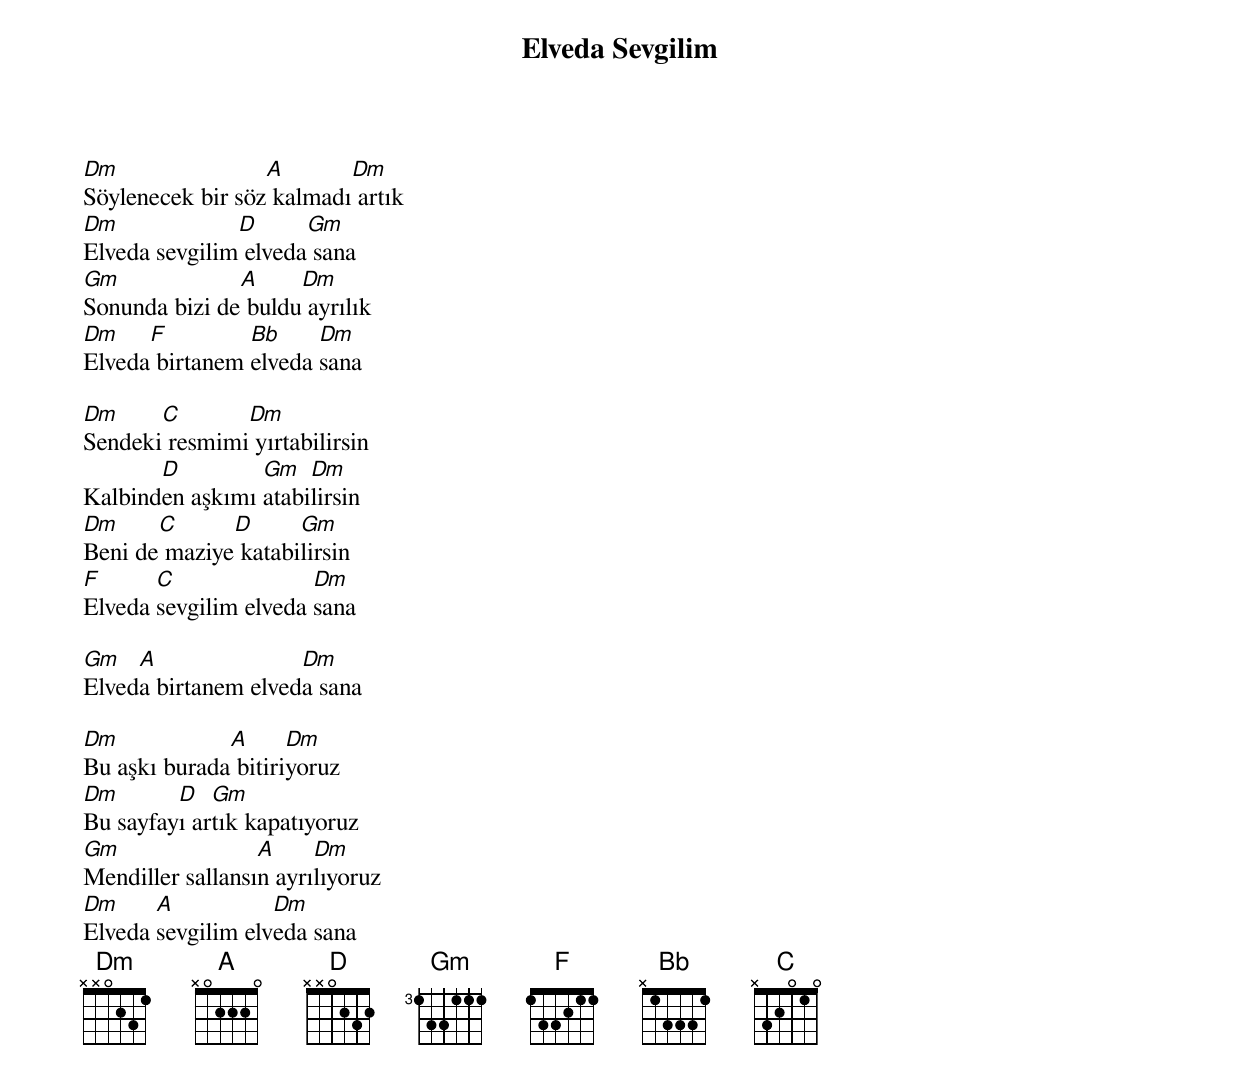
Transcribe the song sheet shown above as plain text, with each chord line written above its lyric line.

{title: Elveda Sevgilim}
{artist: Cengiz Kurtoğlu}

Dm                A       Dm
Söylenecek bir söz kalmadı artık
Dm             D      Gm
Elveda sevgilim elveda sana
Gm             A     Dm
Sonunda bizi de buldu ayrılık
Dm    F         Bb     Dm
Elveda birtanem elveda sana

Dm     C       Dm
Sendeki resmimi yırtabilirsin
       D         Gm   Dm
Kalbinden aşkımı atabilirsin
Dm     C      D      Gm
Beni de maziye katabilirsin
F      C               Dm
Elveda sevgilim elveda sana

Gm   A               Dm
Elveda birtanem elveda sana

Dm            A      Dm
Bu aşkı burada bitiriyoruz
Dm       D   Gm
Bu sayfayı artık kapatıyoruz
Gm                A     Dm
Mendiller sallansın ayrılıyoruz
Dm     A           Dm
Elveda sevgilim elveda sana
